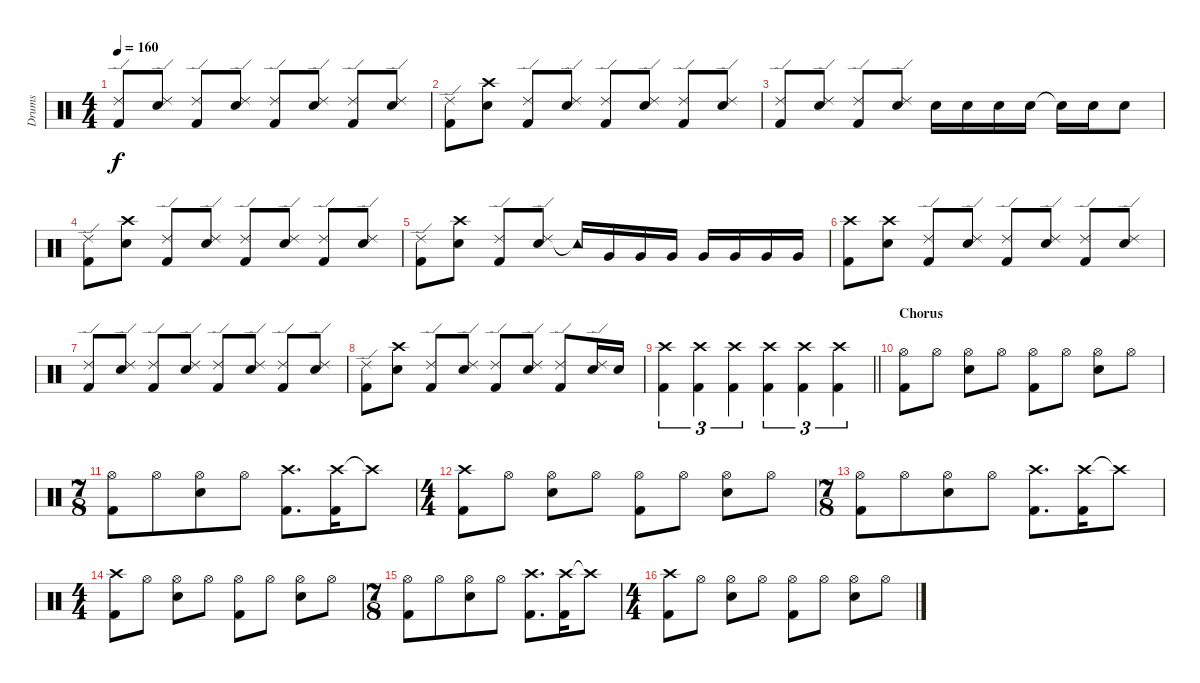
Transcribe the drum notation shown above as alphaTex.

\track ("Drums" "Drums") {instrument percussion}
\staff {score}
\articulation defaults
\ts (4 4)
\tempo 160
\clef neutral
\ks c
("Ride (edge) 2" "Kick (hit) 2").8{dy f} ("Ride (edge) 2" "Electric Snare (hit)").8 ("Ride (edge) 2" "Kick (hit) 2").8 ("Ride (edge) 2" "Electric Snare (hit)").8 ("Ride (edge) 2" "Kick (hit) 2").8 ("Ride (edge) 2" "Electric Snare (hit)").8 ("Ride (edge) 2" "Kick (hit) 2").8 ("Ride (edge) 2" "Electric Snare (hit)").8 |
("Ride (edge) 2" "Kick (hit) 2").8 ("Crash high (hit)" "Electric Snare (hit)").8 ("Ride (edge) 2" "Kick (hit) 2").8 ("Ride (edge) 2" "Electric Snare (hit)").8 ("Ride (edge) 2" "Kick (hit) 2").8 ("Ride (edge) 2" "Electric Snare (hit)").8 ("Ride (edge) 2" "Kick (hit) 2").8 ("Ride (edge) 2" "Electric Snare (hit)").8 |
("Ride (edge) 2" "Kick (hit) 2").8 ("Ride (edge) 2" "Electric Snare (hit)").8 ("Ride (edge) 2" "Kick (hit) 2").8 ("Ride (edge) 2" "Electric Snare (hit)").8 "Electric Snare (hit)".16 "Electric Snare (hit)".16 "Electric Snare (hit)".16 "Electric Snare (hit)".16 "Snare (hit)"{t}.16 "Electric Snare (hit)".16 "Electric Snare (hit)".8 |
("Ride (edge) 2" "Kick (hit) 2").8 ("Crash high (hit)" "Electric Snare (hit)").8 ("Ride (edge) 2" "Kick (hit) 2").8 ("Ride (edge) 2" "Electric Snare (hit)").8 ("Ride (edge) 2" "Kick (hit) 2").8 ("Ride (edge) 2" "Electric Snare (hit)").8 ("Ride (edge) 2" "Kick (hit) 2").8 ("Ride (edge) 2" "Electric Snare (hit)").8 |
("Ride (edge) 2" "Kick (hit) 2").8 ("Crash high (hit)" "Electric Snare (hit)").8 ("Ride (edge) 2" "Kick (hit) 2").8 ("Ride (edge) 2" "Electric Snare (hit)").8 "Tambourine (hit)"{t}.16 "Very Low Tom (hit)".16 "Very Low Tom (hit)".16 "Very Low Tom (hit)".16 "Very Low Tom (hit)".16 "Very Low Tom (hit)".16 "Very Low Tom (hit)".16 "Very Low Tom (hit)".16 |
("Crash high (hit)" "Kick (hit) 2").8 ("Crash high (hit)" "Electric Snare (hit)").8 ("Ride (edge) 2" "Kick (hit) 2").8 ("Ride (edge) 2" "Electric Snare (hit)").8 ("Ride (edge) 2" "Kick (hit) 2").8 ("Ride (edge) 2" "Electric Snare (hit)").8 ("Ride (edge) 2" "Kick (hit) 2").8 ("Ride (edge) 2" "Electric Snare (hit)").8 |
("Ride (edge) 2" "Kick (hit) 2").8 ("Ride (edge) 2" "Electric Snare (hit)").8 ("Ride (edge) 2" "Kick (hit) 2").8 ("Ride (edge) 2" "Electric Snare (hit)").8 ("Ride (edge) 2" "Kick (hit) 2").8 ("Ride (edge) 2" "Electric Snare (hit)").8 ("Ride (edge) 2" "Kick (hit) 2").8 ("Ride (edge) 2" "Electric Snare (hit)").8 |
("Ride (edge) 2" "Kick (hit) 2").8 ("Crash high (hit)" "Electric Snare (hit)").8 ("Ride (edge) 2" "Kick (hit) 2").8 ("Ride (edge) 2" "Electric Snare (hit)").8 ("Ride (edge) 2" "Kick (hit) 2").8 ("Ride (edge) 2" "Electric Snare (hit)").8 ("Ride (edge) 2" "Kick (hit) 2").8 ("Ride (edge) 2" "Electric Snare (hit)").16 "Electric Snare (hit)".16 |
\barLineRight lightlight
("Crash high (hit)" "Kick (hit) 2").4{tu (3 2)} ("Crash high (hit)" "Kick (hit) 2").4{tu (3 2)} ("Crash high (hit)" "Kick (hit) 2").4{tu (3 2)} ("Crash high (hit)" "Kick (hit) 2").4{tu (3 2)} ("Crash high (hit)" "Kick (hit) 2").4{tu (3 2)} ("Crash high (hit)" "Kick (hit) 2").4{tu (3 2)} |
\section ("" "Chorus")
("Hi-Hat (open)" "Kick (hit) 2").8 "Hi-Hat (open)".8 ("Hi-Hat (open)" "Electric Snare (hit)").8 "Hi-Hat (open)".8 ("Hi-Hat (open)" "Kick (hit) 2").8 "Hi-Hat (open)".8 ("Hi-Hat (open)" "Electric Snare (hit)").8 "Hi-Hat (open)".8 |
\ts (7 8)
("Hi-Hat (open)" "Kick (hit) 2").8 "Hi-Hat (open)".8 ("Hi-Hat (open)" "Electric Snare (hit)").8 "Hi-Hat (open)".8 ("Crash high (hit)" "Kick (hit) 2").8{d} ("Crash high (hit)" "Kick (hit) 2").16 "Crash high (hit)"{t}.8 |
\ts (4 4)
("Crash high (hit)" "Kick (hit) 2").8 "Hi-Hat (open)".8 ("Hi-Hat (open)" "Electric Snare (hit)").8 "Hi-Hat (open)".8 ("Hi-Hat (open)" "Kick (hit) 2").8 "Hi-Hat (open)".8 ("Hi-Hat (open)" "Electric Snare (hit)").8 "Hi-Hat (open)".8 |
\ts (7 8)
("Hi-Hat (open)" "Kick (hit) 2").8 "Hi-Hat (open)".8 ("Hi-Hat (open)" "Electric Snare (hit)").8 "Hi-Hat (open)".8 ("Crash high (hit)" "Kick (hit) 2").8{d} ("Crash high (hit)" "Kick (hit) 2").16 "Crash high (hit)"{t}.8 |
\ts (4 4)
("Crash high (hit)" "Kick (hit) 2").8 "Hi-Hat (open)".8 ("Hi-Hat (open)" "Electric Snare (hit)").8 "Hi-Hat (open)".8 ("Hi-Hat (open)" "Kick (hit) 2").8 "Hi-Hat (open)".8 ("Hi-Hat (open)" "Electric Snare (hit)").8 "Hi-Hat (open)".8 |
\ts (7 8)
("Hi-Hat (open)" "Kick (hit) 2").8 "Hi-Hat (open)".8 ("Hi-Hat (open)" "Electric Snare (hit)").8 "Hi-Hat (open)".8 ("Crash high (hit)" "Kick (hit) 2").8{d} ("Crash high (hit)" "Kick (hit) 2").16 "Crash high (hit)"{t}.8 |
\ts (4 4)
("Crash high (hit)" "Kick (hit) 2").8 "Hi-Hat (open)".8 ("Hi-Hat (open)" "Electric Snare (hit)").8 "Hi-Hat (open)".8 ("Hi-Hat (open)" "Kick (hit) 2").8 "Hi-Hat (open)".8 ("Hi-Hat (open)" "Electric Snare (hit)").8 "Hi-Hat (open)".8{balance 0}
